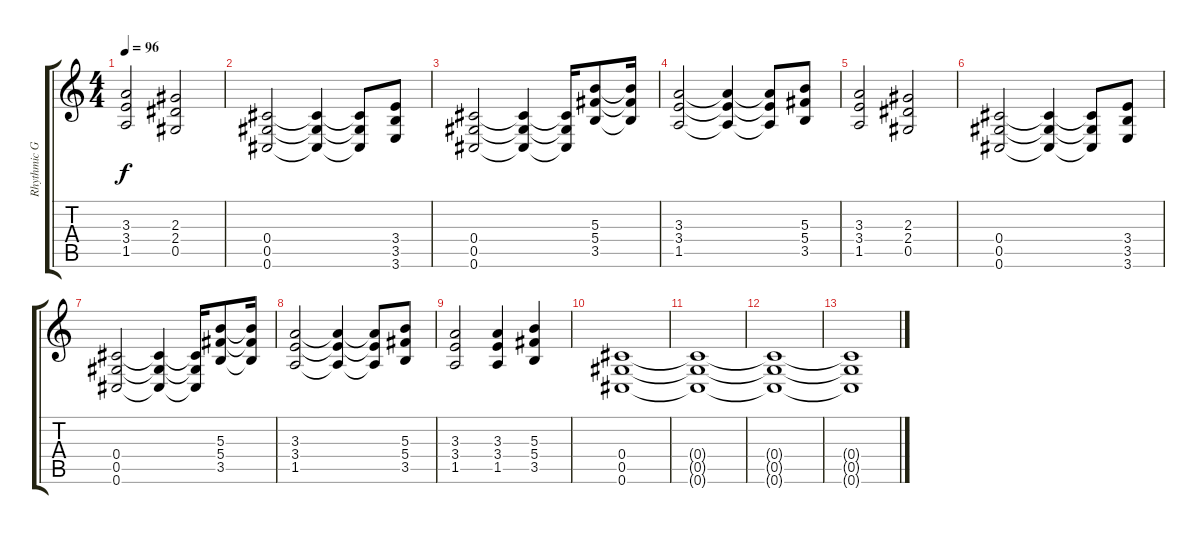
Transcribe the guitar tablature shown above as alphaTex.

\track ("Rhythmic Guitar" "Rhythmic G") {instrument distortionguitar}
\staff {score tabs}
\tuning (Eb4 Bb3 Gb3 Db3 Ab2 Db2) {hide}
\ts (4 4)
\tempo 96
\clef g2
\ks c
(3.3 3.4 1.5).2{dy f} (2.3 2.4 0.5).2 |
(0.4 0.5 0.6).2 (0.4{t} 0.5{t} 0.6{t}).4 (0.4{t} 0.5{t} 0.6{t}).8 (3.4 3.5 3.6).8 |
(0.4 0.5 0.6).2 (0.4{t} 0.5{t} 0.6{t}).4 (0.4{t} 0.5{t} 0.6{t}).16 (5.3 5.4 3.5).8 (5.3{t} 5.4{t} 3.5{t}).16 |
(3.3 3.4 1.5).2 (3.3{t} 3.4{t} 1.5{t}).4 (3.3{t} 3.4{t} 1.5{t}).8 (5.3 5.4 3.5).8 |
(3.3 3.4 1.5).2 (2.3 2.4 0.5).2 |
(0.4 0.5 0.6).2 (0.4{t} 0.5{t} 0.6{t}).4 (0.4{t} 0.5{t} 0.6{t}).8 (3.4 3.5 3.6).8 |
(0.4 0.5 0.6).2 (0.4{t} 0.5{t} 0.6{t}).4 (0.4{t} 0.5{t} 0.6{t}).16 (5.3 5.4 3.5).8 (5.3{t} 5.4{t} 3.5{t}).16 |
(3.3 3.4 1.5).2 (3.3{t} 3.4{t} 1.5{t}).4 (3.3{t} 3.4{t} 1.5{t}).8 (5.3 5.4 3.5).8 |
(3.3 3.4 1.5).2 (3.3 3.4 1.5).4 (5.3 5.4 3.5).4 |
(0.4 0.5 0.6).1 |
(0.4{t} 0.5{t} 0.6{t}).1 |
(0.4{t} 0.5{t} 0.6{t}).1 |
(0.4{t} 0.5{t} 0.6{t}).1
